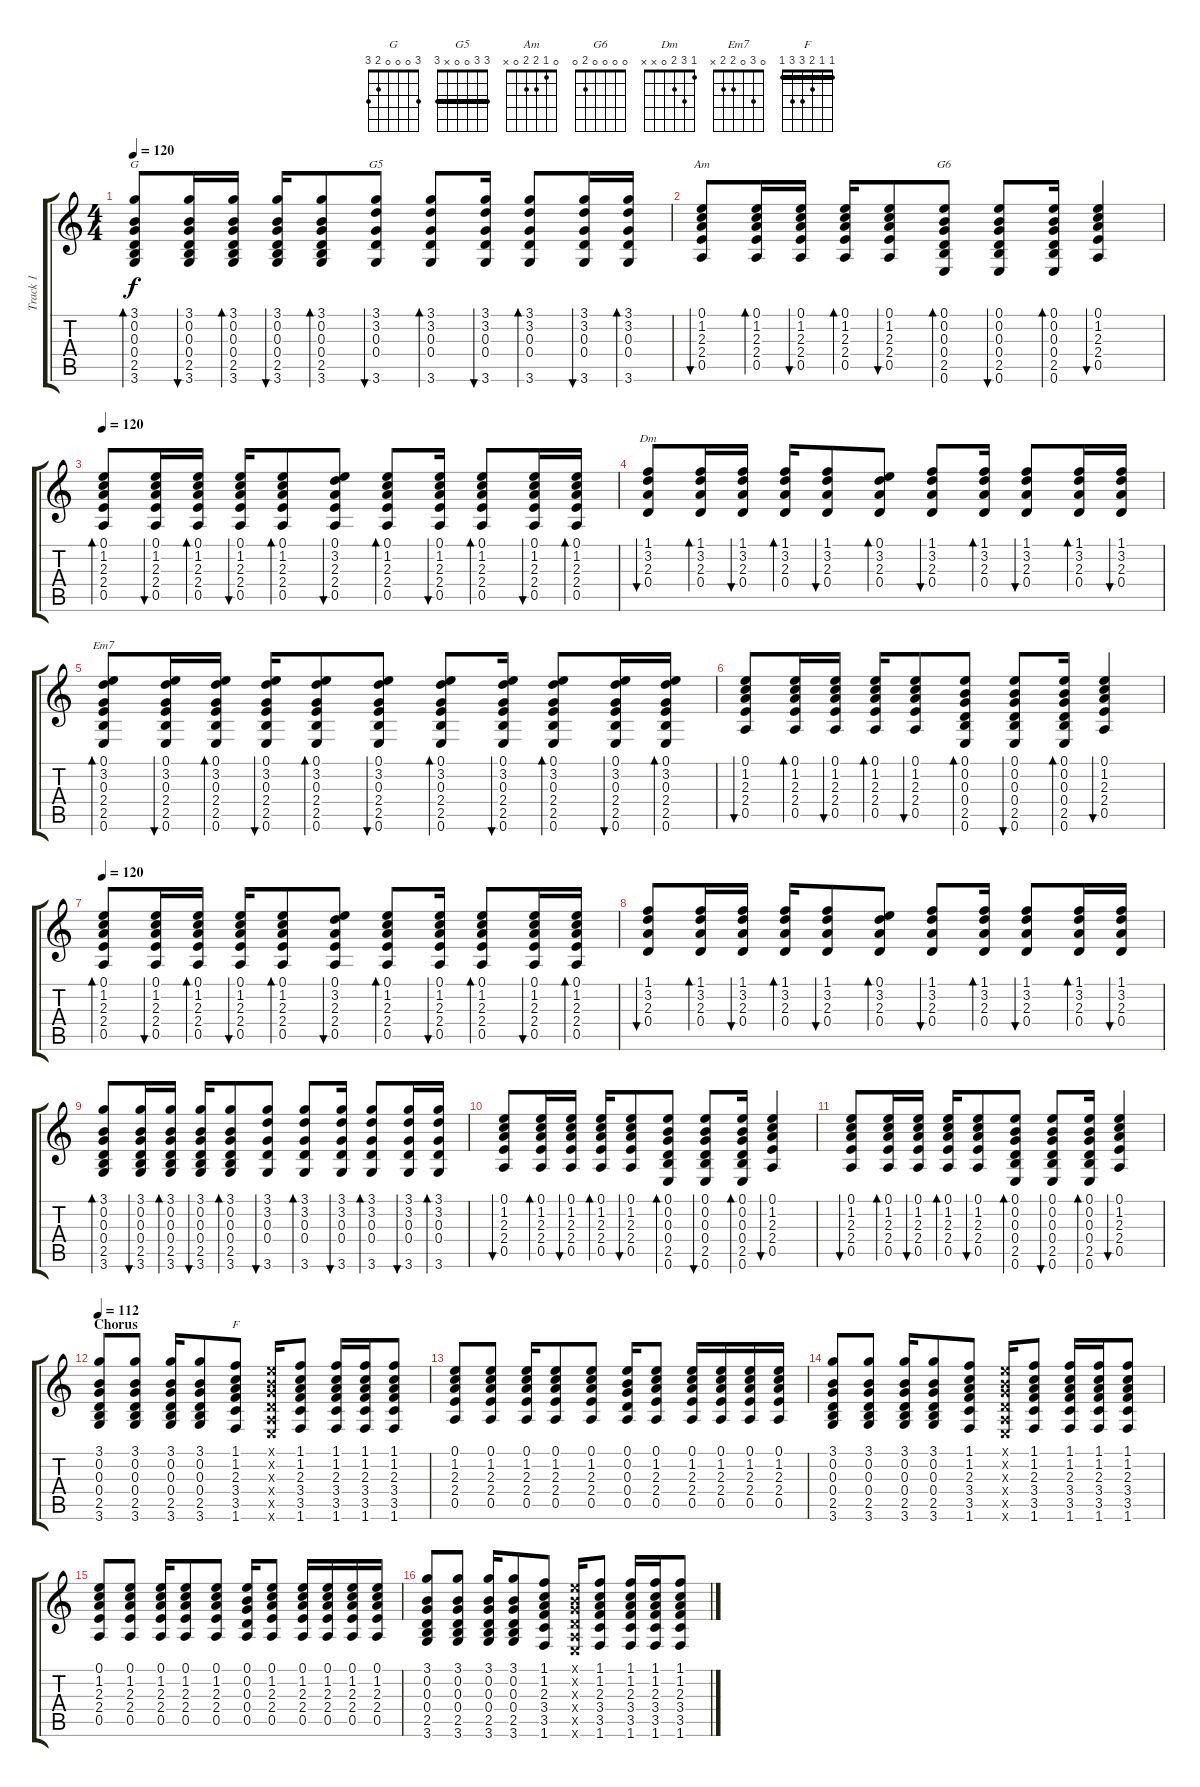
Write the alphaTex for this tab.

\track ("Track 1" "Track 1") {instrument acousticguitarsteel}
\staff {score tabs}
\tuning (E4 B3 G3 D3 A2 E2) {hide}
\chord ("G" 3 0 0 0 2 3)
\chord ("G5" 3 3 0 0 x 3) {barre 3}
\chord ("Am" 0 1 2 2 0 x)
\chord ("G6" 0 0 0 0 2 0)
\chord ("Dm" 1 3 2 0 x x)
\chord ("Em7" 0 3 0 2 2 x)
\chord ("F" 1 1 2 3 3 1) {barre 1}
\ts (4 4)
\tempo 120
\clef g2
\ks c
(3.1 0.2 0.3 0.4 2.5 3.6).8{bd 60 ch "G" dy f} (3.1 0.2 0.3 0.4 2.5 3.6).16{bu 60} (3.1 0.2 0.3 0.4 2.5 3.6).16{bd 60} (3.1 0.2 0.3 0.4 2.5 3.6).16{bu 60} (3.1 0.2 0.3 0.4 2.5 3.6).8{bd 60} (3.1 3.2 0.3 0.4 3.6).8{bu 60 ch "G5"} (3.1 3.2 0.3 0.4 3.6).8{bd 60} (3.1 3.2 0.3 0.4 3.6).16{bu 60} (3.1 3.2 0.3 0.4 3.6).8{bd 60} (3.1 3.2 0.3 0.4 3.6).16{bu 60} (3.1 3.2 0.3 0.4 3.6).16{bd 60} |
(0.1 1.2 2.3 2.4 0.5).8{bu 60 ch "Am"} (0.1 1.2 2.3 2.4 0.5).16{bd 60} (0.1 1.2 2.3 2.4 0.5).16{bu 60} (0.1 1.2 2.3 2.4 0.5).16{bd 60} (0.1 1.2 2.3 2.4 0.5).8{bu 60} (0.1 0.2 0.3 0.4 2.5 0.6).8{bd 60 ch "G6"} (0.1 0.2 0.3 0.4 2.5 0.6).8{bu 60} (0.1 0.2 0.3 0.4 2.5 0.6).16{bd 60} (0.1 1.2 2.3 2.4 0.5).4{bu 60} |
\tempo 120
(0.1 1.2 2.3 2.4 0.5).8{bd 60} (0.1 1.2 2.3 2.4 0.5).16{bu 60} (0.1 1.2 2.3 2.4 0.5).16{bd 60} (0.1 1.2 2.3 2.4 0.5).16{bu 60} (0.1 1.2 2.3 2.4 0.5).8{bd 60} (0.1 3.2 2.3 2.4 0.5).8{bu 60} (0.1 1.2 2.3 2.4 0.5).8{bd 60} (0.1 1.2 2.3 2.4 0.5).16{bu 60} (0.1 1.2 2.3 2.4 0.5).8{bd 60} (0.1 1.2 2.3 2.4 0.5).16{bu 60} (0.1 1.2 2.3 2.4 0.5).16{bd 60} |
(1.1 3.2 2.3 0.4).8{bu 60 ch "Dm"} (1.1 3.2 2.3 0.4).16{bd 60} (1.1 3.2 2.3 0.4).16{bu 60} (1.1 3.2 2.3 0.4).16{bd 60} (1.1 3.2 2.3 0.4).8{bu 60} (0.1 3.2 2.3 0.4).8{bd 60} (1.1 3.2 2.3 0.4).8{bu 60} (1.1 3.2 2.3 0.4).16{bd 60} (1.1 3.2 2.3 0.4).8{bu 60} (1.1 3.2 2.3 0.4).16{bd 60} (1.1 3.2 2.3 0.4).16{bu 60} |
(0.1 3.2 0.3 2.4 2.5 0.6).8{bd 60 ch "Em7"} (0.1 3.2 0.3 2.4 2.5 0.6).16{bu 60} (0.1 3.2 0.3 2.4 2.5 0.6).16{bd 60} (0.1 3.2 0.3 2.4 2.5 0.6).16{bu 60} (0.1 3.2 0.3 2.4 2.5 0.6).8{bd 60} (0.1 3.2 0.3 2.4 2.5 0.6).8{bu 60} (0.1 3.2 0.3 2.4 2.5 0.6).8{bd 60} (0.1 3.2 0.3 2.4 2.5 0.6).16{bu 60} (0.1 3.2 0.3 2.4 2.5 0.6).8{bd 60} (0.1 3.2 0.3 2.4 2.5 0.6).16{bu 60} (0.1 3.2 0.3 2.4 2.5 0.6).16{bd 60} |
(0.1 1.2 2.3 2.4 0.5).8{bu 60} (0.1 1.2 2.3 2.4 0.5).16{bd 60} (0.1 1.2 2.3 2.4 0.5).16{bu 60} (0.1 1.2 2.3 2.4 0.5).16{bd 60} (0.1 1.2 2.3 2.4 0.5).8{bu 60} (0.1 0.2 0.3 0.4 2.5 0.6).8{bd 60} (0.1 0.2 0.3 0.4 2.5 0.6).8{bu 60} (0.1 0.2 0.3 0.4 2.5 0.6).16{bd 60} (0.1 1.2 2.3 2.4 0.5).4{bu 60} |
\tempo 120
(0.1 1.2 2.3 2.4 0.5).8{bd 60} (0.1 1.2 2.3 2.4 0.5).16{bu 60} (0.1 1.2 2.3 2.4 0.5).16{bd 60} (0.1 1.2 2.3 2.4 0.5).16{bu 60} (0.1 1.2 2.3 2.4 0.5).8{bd 60} (0.1 3.2 2.3 2.4 0.5).8{bu 60} (0.1 1.2 2.3 2.4 0.5).8{bd 60} (0.1 1.2 2.3 2.4 0.5).16{bu 60} (0.1 1.2 2.3 2.4 0.5).8{bd 60} (0.1 1.2 2.3 2.4 0.5).16{bu 60} (0.1 1.2 2.3 2.4 0.5).16{bd 60} |
(1.1 3.2 2.3 0.4).8{bu 60} (1.1 3.2 2.3 0.4).16{bd 60} (1.1 3.2 2.3 0.4).16{bu 60} (1.1 3.2 2.3 0.4).16{bd 60} (1.1 3.2 2.3 0.4).8{bu 60} (0.1 3.2 2.3 0.4).8{bd 60} (1.1 3.2 2.3 0.4).8{bu 60} (1.1 3.2 2.3 0.4).16{bd 60} (1.1 3.2 2.3 0.4).8{bu 60} (1.1 3.2 2.3 0.4).16{bd 60} (1.1 3.2 2.3 0.4).16{bu 60} |
(3.1 0.2 0.3 0.4 2.5 3.6).8{bd 60} (3.1 0.2 0.3 0.4 2.5 3.6).16{bu 60} (3.1 0.2 0.3 0.4 2.5 3.6).16{bd 60} (3.1 0.2 0.3 0.4 2.5 3.6).16{bu 60} (3.1 0.2 0.3 0.4 2.5 3.6).8{bd 60} (3.1 3.2 0.3 0.4 3.6).8{bu 60} (3.1 3.2 0.3 0.4 3.6).8{bd 60} (3.1 3.2 0.3 0.4 3.6).16{bu 60} (3.1 3.2 0.3 0.4 3.6).8{bd 60} (3.1 3.2 0.3 0.4 3.6).16{bu 60} (3.1 3.2 0.3 0.4 3.6).16{bd 60} |
(0.1 1.2 2.3 2.4 0.5).8{bu 60} (0.1 1.2 2.3 2.4 0.5).16{bd 60} (0.1 1.2 2.3 2.4 0.5).16{bu 60} (0.1 1.2 2.3 2.4 0.5).16{bd 60} (0.1 1.2 2.3 2.4 0.5).8{bu 60} (0.1 0.2 0.3 0.4 2.5 0.6).8{bd 60} (0.1 0.2 0.3 0.4 2.5 0.6).8{bu 60} (0.1 0.2 0.3 0.4 2.5 0.6).16{bd 60} (0.1 1.2 2.3 2.4 0.5).4{bu 60} |
(0.1 1.2 2.3 2.4 0.5).8{bu 60} (0.1 1.2 2.3 2.4 0.5).16{bd 60} (0.1 1.2 2.3 2.4 0.5).16{bu 60} (0.1 1.2 2.3 2.4 0.5).16{bd 60} (0.1 1.2 2.3 2.4 0.5).8{bu 60} (0.1 0.2 0.3 0.4 2.5 0.6).8{bd 60} (0.1 0.2 0.3 0.4 2.5 0.6).8{bu 60} (0.1 0.2 0.3 0.4 2.5 0.6).16{bd 60} (0.1 1.2 2.3 2.4 0.5).4{bu 60} |
\section ("" "Chorus")
\tempo 112
(3.1 0.2 0.3 0.4 2.5 3.6).8 (3.1 0.2 0.3 0.4 2.5 3.6).8 (3.1 0.2 0.3 0.4 2.5 3.6).16 (3.1 0.2 0.3 0.4 2.5 3.6).8 (1.1 1.2 2.3 3.4 3.5 1.6).8{ch "F"} (0.1{x} 0.2{x} 0.3{x} 0.4{x} 0.5{x} 0.6{x}).16 (1.1 1.2 2.3 3.4 3.5 1.6).8 (1.1 1.2 2.3 3.4 3.5 1.6).16 (1.1 1.2 2.3 3.4 3.5 1.6).16 (1.1 1.2 2.3 3.4 3.5 1.6).8 |
(0.1 1.2 2.3 2.4 0.5).8 (0.1 1.2 2.3 2.4 0.5).8 (0.1 1.2 2.3 2.4 0.5).16 (0.1 1.2 2.3 2.4 0.5).8 (0.1 1.2 2.3 2.4 0.5).8 (0.1 0.2 0.3 0.4 0.5).16 (0.1 1.2 2.3 2.4 0.5).8 (0.1 1.2 2.3 2.4 0.5).16 (0.1 1.2 2.3 2.4 0.5).16 (0.1 1.2 2.3 2.4 0.5).16 (0.1 1.2 2.3 2.4 0.5).16 |
(3.1 0.2 0.3 0.4 2.5 3.6).8 (3.1 0.2 0.3 0.4 2.5 3.6).8 (3.1 0.2 0.3 0.4 2.5 3.6).16 (3.1 0.2 0.3 0.4 2.5 3.6).8 (1.1 1.2 2.3 3.4 3.5 1.6).8 (0.1{x} 0.2{x} 0.3{x} 0.4{x} 0.5{x} 0.6{x}).16 (1.1 1.2 2.3 3.4 3.5 1.6).8 (1.1 1.2 2.3 3.4 3.5 1.6).16 (1.1 1.2 2.3 3.4 3.5 1.6).16 (1.1 1.2 2.3 3.4 3.5 1.6).8 |
(0.1 1.2 2.3 2.4 0.5).8 (0.1 1.2 2.3 2.4 0.5).8 (0.1 1.2 2.3 2.4 0.5).16 (0.1 1.2 2.3 2.4 0.5).8 (0.1 1.2 2.3 2.4 0.5).8 (0.1 0.2 0.3 0.4 0.5).16 (0.1 1.2 2.3 2.4 0.5).8 (0.1 1.2 2.3 2.4 0.5).16 (0.1 1.2 2.3 2.4 0.5).16 (0.1 1.2 2.3 2.4 0.5).16 (0.1 1.2 2.3 2.4 0.5).16 |
(3.1 0.2 0.3 0.4 2.5 3.6).8 (3.1 0.2 0.3 0.4 2.5 3.6).8 (3.1 0.2 0.3 0.4 2.5 3.6).16 (3.1 0.2 0.3 0.4 2.5 3.6).8 (1.1 1.2 2.3 3.4 3.5 1.6).8 (0.1{x} 0.2{x} 0.3{x} 0.4{x} 0.5{x} 0.6{x}).16 (1.1 1.2 2.3 3.4 3.5 1.6).8 (1.1 1.2 2.3 3.4 3.5 1.6).16 (1.1 1.2 2.3 3.4 3.5 1.6).16 (1.1 1.2 2.3 3.4 3.5 1.6).8
